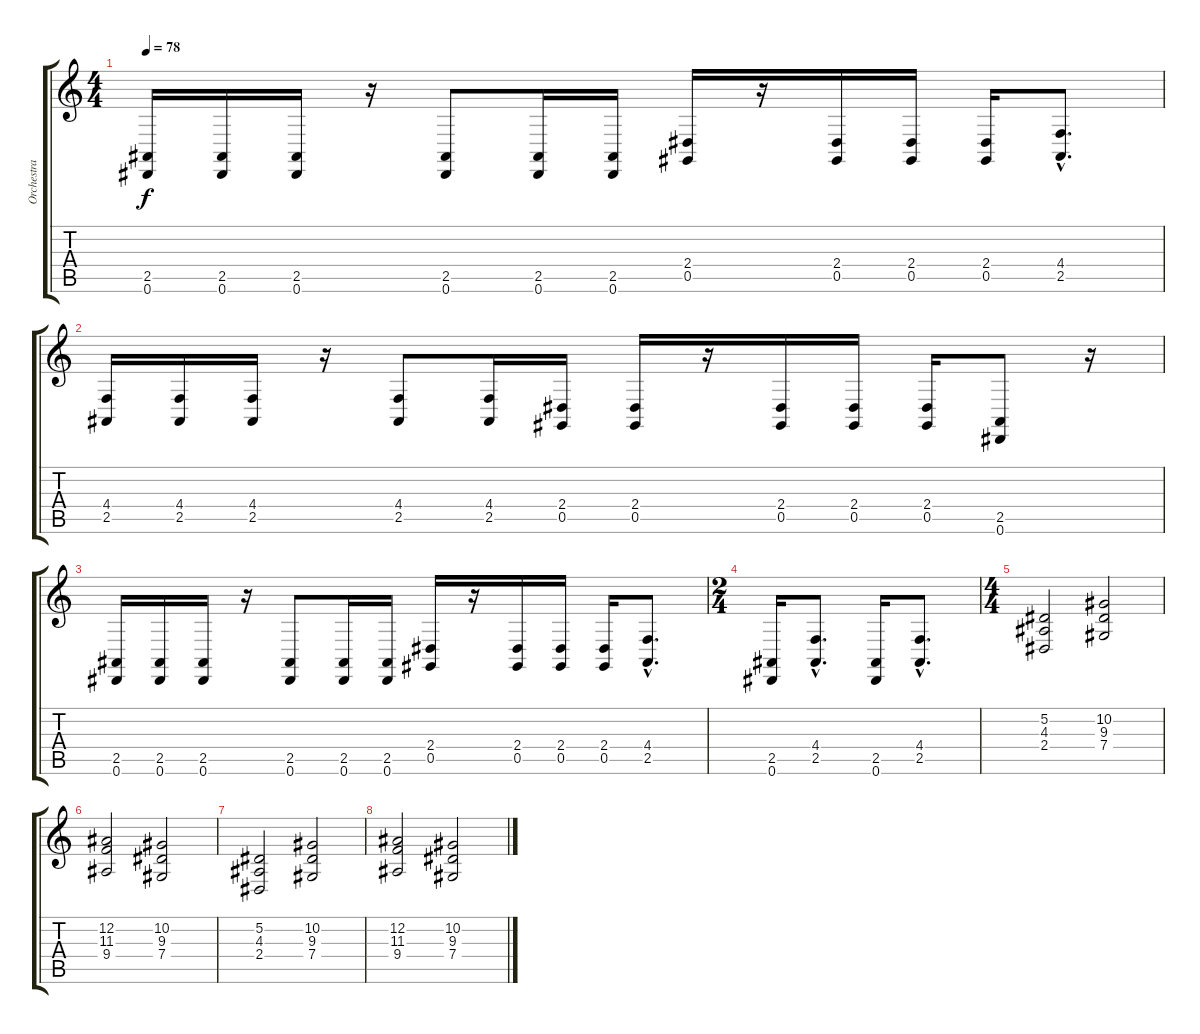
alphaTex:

\track ("Orchestra" "Orchestra") {instrument viola}
\staff {score tabs}
\tuning (Eb4 Bb3 Gb3 Db3 Ab2 Eb2) {hide}
\ts (4 4)
\tempo 78
\clef g2
\ks c
(2.5 0.6).16{dy f volume 10} (2.5 0.6).16 (2.5 0.6).16 r.16 (2.5 0.6).8 (2.5 0.6).16 (2.5 0.6).16 (2.4 0.5).16 r.16 (2.4 0.5).16 (2.4 0.5).16 (2.4 0.5).16 (4.4{hac} 2.5{hac}).8{d} |
(4.4 2.5).16 (4.4 2.5).16 (4.4 2.5).16 r.16 (4.4 2.5).8 (4.4 2.5).16 (2.4 0.5).16 (2.4 0.5).16 r.16 (2.4 0.5).16 (2.4 0.5).16 (2.4 0.5).16 (2.5 0.6).8 r.16 |
(2.5 0.6).16 (2.5 0.6).16 (2.5 0.6).16 r.16 (2.5 0.6).8 (2.5 0.6).16 (2.5 0.6).16 (2.4 0.5).16 r.16 (2.4 0.5).16 (2.4 0.5).16 (2.4 0.5).16 (4.4{hac} 2.5{hac}).8{d} |
\ts (2 4)
(2.5 0.6).16 (4.4{hac} 2.5{hac}).8{d} (2.5 0.6).16 (4.4{hac} 2.5{hac}).8{d} |
\ts (4 4)
(5.2 4.3 2.4).2 (10.2 9.3 7.4).2 |
(12.2 11.3 9.4).2 (10.2 9.3 7.4).2 |
(5.2 4.3 2.4).2 (10.2 9.3 7.4).2 |
(12.2 11.3 9.4).2 (10.2 9.3 7.4).2
